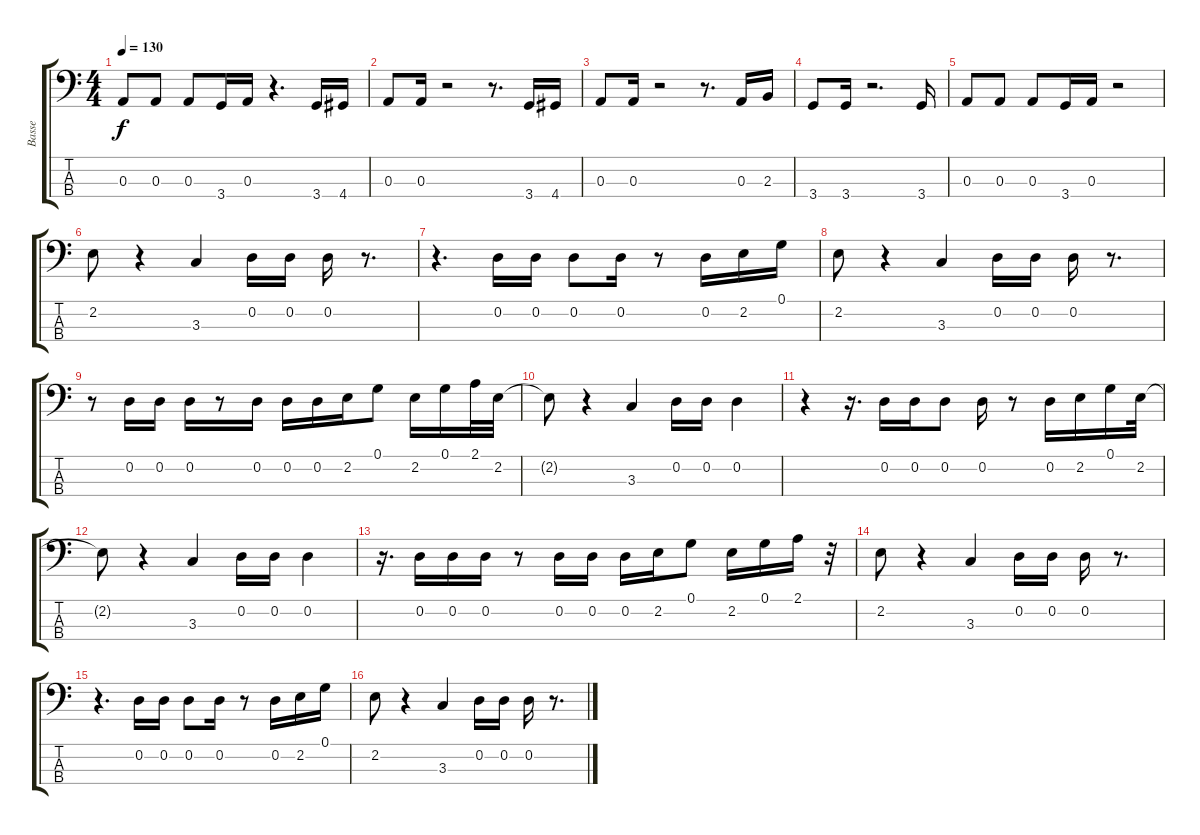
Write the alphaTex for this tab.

\track ("Basse" "Basse") {instrument fretlessbass}
\staff {score tabs}
\tuning (G2 D2 A1 E1) {hide}
\ts (4 4)
\tempo 130
\clef f4
\ks c
0.3.8{dy f} 0.3.8 0.3.8 3.4.16 0.3.16 r.4{d} 3.4.16 4.4.16 |
0.3.8 0.3.16 r.2 r.8{d} 3.4.16 4.4.16 |
0.3.8 0.3.16 r.2 r.8{d} 0.3.16 2.3.16 |
3.4.8 3.4.16 r.2{d} 3.4.16 |
0.3.8 0.3.8 0.3.8 3.4.16 0.3.16 r.2 |
2.2.8 r.4 3.3.4 0.2.16 0.2.16 0.2.16 r.8{d} |
r.4{d} 0.2.16 0.2.16 0.2.8 0.2.16 r.8 0.2.16 2.2.16 0.1.16 |
2.2.8 r.4 3.3.4 0.2.16 0.2.16 0.2.16 r.8{d} |
r.8 0.2.16 0.2.16 0.2.16 r.8 0.2.16 0.2.16 0.2.16 2.2.16 0.1.8 2.2.16 0.1.16 2.1.32 2.2.32 |
2.2{t}.8 r.4 3.3.4 0.2.16 0.2.16 0.2.4 |
r.4 r.16{d} 0.2.16 0.2.16 0.2.8 0.2.16 r.8 0.2.16 2.2.16 0.1.16 2.2.32 |
2.2{t}.8 r.4 3.3.4 0.2.16 0.2.16 0.2.4 |
r.16{d} 0.2.16 0.2.16 0.2.16 r.8 0.2.16 0.2.16 0.2.16 2.2.16 0.1.8 2.2.16 0.1.16 2.1.16 r.32 |
2.2.8 r.4 3.3.4 0.2.16 0.2.16 0.2.16 r.8{d} |
r.4{d} 0.2.16 0.2.16 0.2.8 0.2.16 r.8 0.2.16 2.2.16 0.1.16 |
2.2.8 r.4 3.3.4 0.2.16 0.2.16 0.2.16 r.8{d}
